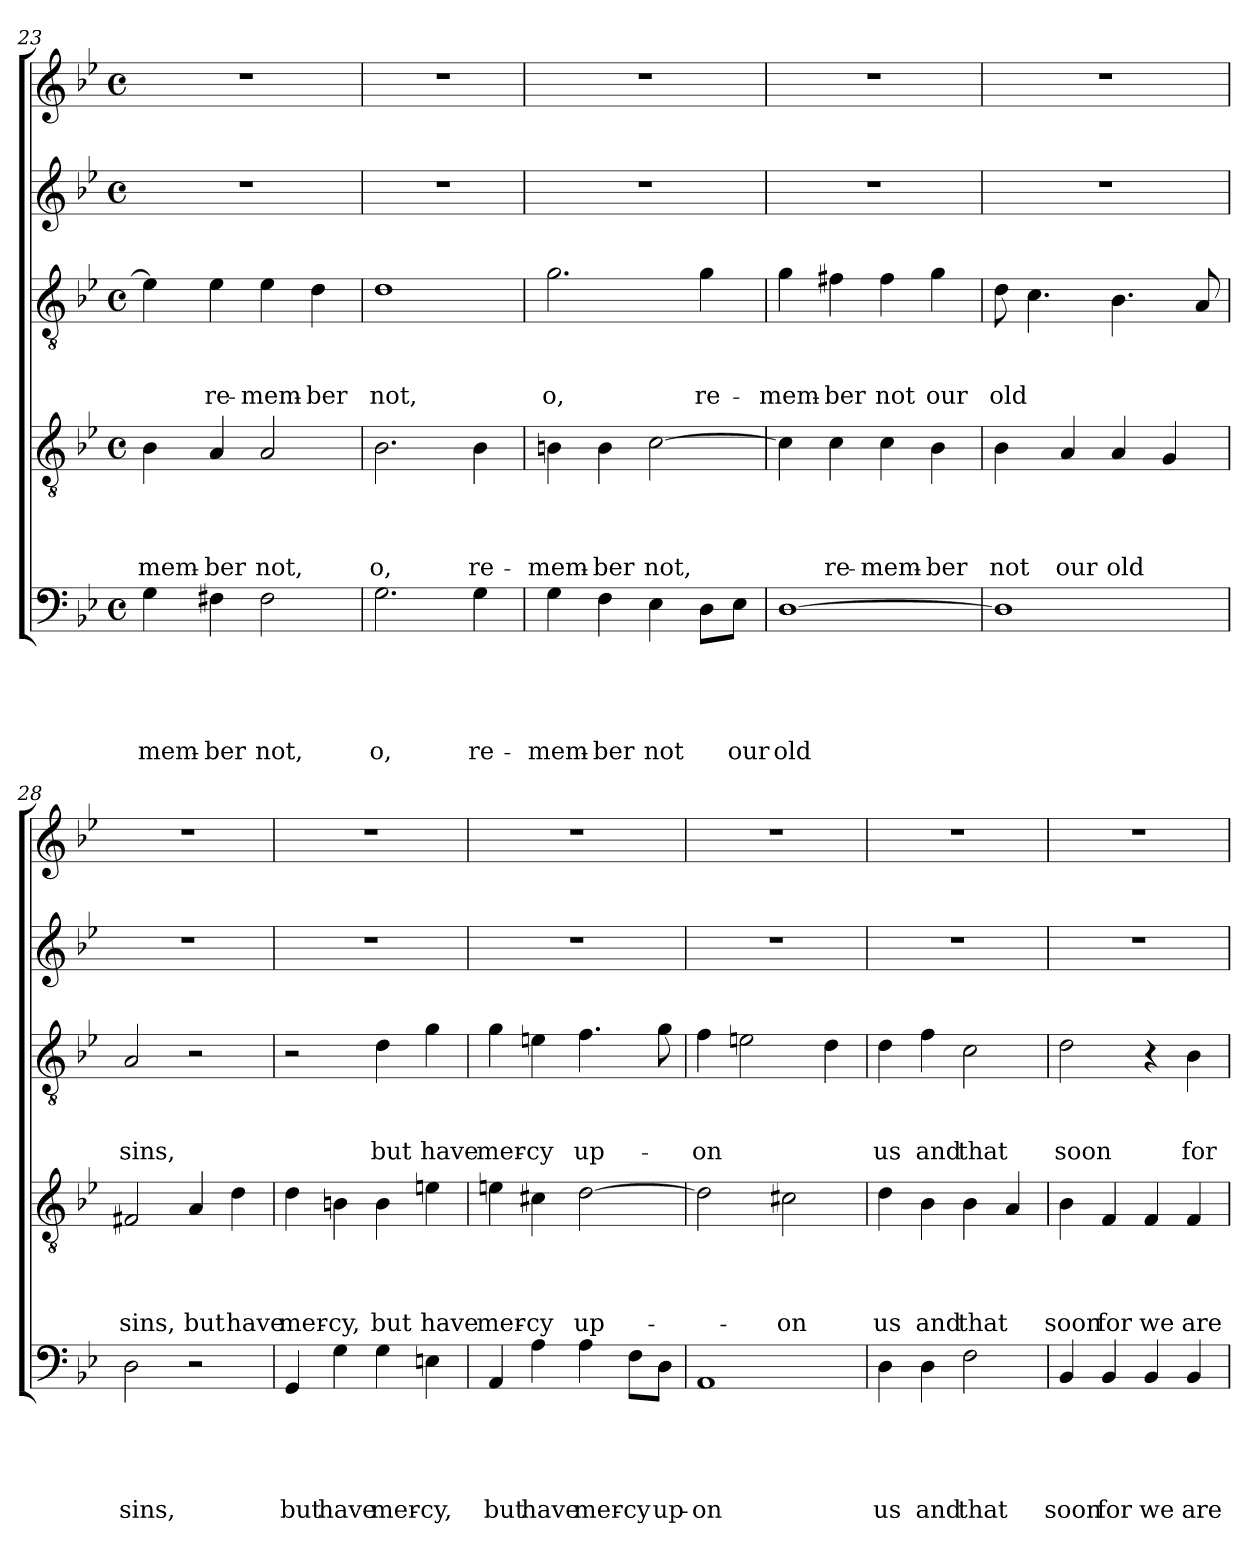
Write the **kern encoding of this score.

**kern	**text	**text	**text	**text	**text	**kern	**text	**text	**text	**text	**kern	**text	**text	**text	**kern	**kern
*part5	*part5	*part5	*part5	*part5	*part5	*part4	*part4	*part4	*part4	*part4	*part3	*part3	*part3	*part3	*part2	*part1
*staff5	*staff5	*staff5	*staff5	*staff5	*staff5	*staff4	*staff4	*staff4	*staff4	*staff4	*staff3	*staff3	*staff3	*staff3	*staff2	*staff1
*clefF4	*	*	*	*	*	*clefGv2	*	*	*	*	*clefGv2	*	*	*	*clefG2	*clefG2
*k[b-e-]	*	*	*	*	*	*k[b-e-]	*	*	*	*	*k[b-e-]	*	*	*	*k[b-e-]	*k[b-e-]
*B-:	*	*	*	*	*	*B-:	*	*	*	*	*B-:	*	*	*	*B-:	*B-:
*M4/4	*	*	*	*	*	*M4/4	*	*	*	*	*M4/4	*	*	*	*M4/4	*M4/4
*met(c)	*	*	*	*	*	*met(c)	*	*	*	*	*met(c)	*	*	*	*met(c)	*met(c)
=23	=23	=23	=23	=23	=23	=23	=23	=23	=23	=23	=23	=23	=23	=23	=23	=23
!	!	!	!	!	!LO:LY:b	!	!	!	!	!LO:LY:b	!	!	!	!	!	!
4G\	.	.	.	.	-mem-	4B-\	.	.	.	-mem-	4e-\]	.	.	.	1r	1r
!	!	!	!	!	!LO:LY:b	!	!	!	!	!LO:LY:b	!	!	!	!LO:LY:b	!	!
4F#X\	.	.	.	.	-ber	4A/	.	.	.	-ber	4e-\	.	.	re-	.	.
!	!	!	!	!	!LO:LY:b	!	!	!	!	!LO:LY:b	!	!	!	!LO:LY:b	!	!
2F#\	.	.	.	.	not,	2A/	.	.	.	not,	4e-\	.	.	-mem-	.	.
!	!	!	!	!	!	!	!	!	!	!	!	!	!	!LO:LY:b	!	!
.	.	.	.	.	.	.	.	.	.	.	4d\	.	.	-ber	.	.
=24	=24	=24	=24	=24	=24	=24	=24	=24	=24	=24	=24	=24	=24	=24	=24	=24
!	!	!	!	!	!LO:LY:b	!	!	!	!	!LO:LY:b	!	!	!	!LO:LY:b	!	!
2.G\	.	.	.	.	o,	2.B-\	.	.	.	o,	1d	.	.	not,	1r	1r
!	!	!	!	!	!LO:LY:b	!	!	!	!	!LO:LY:b	!	!	!	!	!	!
4G\	.	.	.	.	re-	4B-\	.	.	.	re-	.	.	.	.	.	.
!!LO:LB:g=z
=25	=25	=25	=25	=25	=25	=25	=25	=25	=25	=25	=25	=25	=25	=25	=25	=25
!	!	!	!	!	!LO:LY:b	!	!	!	!	!LO:LY:b	!	!	!	!LO:LY:b	!	!
4G\	.	.	.	.	-mem-	4Bn\	.	.	.	-mem-	2.g\	.	.	o,	1r	1r
!	!	!	!	!	!LO:LY:b	!	!	!	!	!LO:LY:b	!	!	!	!	!	!
4F\	.	.	.	.	-ber	4B\	.	.	.	-ber	.	.	.	.	.	.
!	!	!	!	!	!LO:LY:b	!	!	!	!	!LO:LY:b	!	!	!	!	!	!
4E-\	.	.	.	.	not	[2c\	.	.	.	not,	.	.	.	.	.	.
!	!	!	!	!	!	!	!	!	!	!	!	!	!	!LO:LY:b	!	!
8D\L	.	.	.	.	.	.	.	.	.	.	4g\	.	.	re-	.	.
!	!	!	!	!	!LO:LY:b	!	!	!	!	!	!	!	!	!	!	!
8E-\J	.	.	.	.	our	.	.	.	.	.	.	.	.	.	.	.
=26	=26	=26	=26	=26	=26	=26	=26	=26	=26	=26	=26	=26	=26	=26	=26	=26
!	!	!	!	!	!LO:LY:b	!	!	!	!	!	!	!	!	!LO:LY:b	!	!
[1D	.	.	.	.	old	4c\]	.	.	.	.	4g\	.	.	-mem-	1r	1r
!	!	!	!	!	!	!	!	!	!	!LO:LY:b	!	!	!	!LO:LY:b	!	!
.	.	.	.	.	.	4c\	.	.	.	re-	4f#X\	.	.	-ber	.	.
!	!	!	!	!	!	!	!	!	!	!LO:LY:b	!	!	!	!LO:LY:b	!	!
.	.	.	.	.	.	4c\	.	.	.	-mem-	4f#\	.	.	not	.	.
!	!	!	!	!	!	!	!	!	!	!LO:LY:b	!	!	!	!LO:LY:b	!	!
.	.	.	.	.	.	4B-\	.	.	.	-ber	4g\	.	.	our	.	.
=27	=27	=27	=27	=27	=27	=27	=27	=27	=27	=27	=27	=27	=27	=27	=27	=27
!	!	!	!	!	!	!	!	!	!	!LO:LY:b	!	!	!	!LO:LY:b	!	!
1D]	.	.	.	.	.	4B-\	.	.	.	not	8d\	.	.	old	1r	1r
.	.	.	.	.	.	.	.	.	.	.	4.c\	.	.	.	.	.
!	!	!	!	!	!	!	!	!	!	!LO:LY:b	!	!	!	!	!	!
.	.	.	.	.	.	4A/	.	.	.	our	.	.	.	.	.	.
!	!	!	!	!	!	!	!	!	!	!LO:LY:b	!	!	!	!	!	!
.	.	.	.	.	.	4A/	.	.	.	old	4.B-\	.	.	.	.	.
.	.	.	.	.	.	4G/	.	.	.	.	.	.	.	.	.	.
.	.	.	.	.	.	.	.	.	.	.	8A/	.	.	.	.	.
=28	=28	=28	=28	=28	=28	=28	=28	=28	=28	=28	=28	=28	=28	=28	=28	=28
!	!	!	!	!	!LO:LY:b	!	!	!	!	!LO:LY:b	!	!	!	!LO:LY:b	!	!
2D\	.	.	.	.	sins,	2F#X/	.	.	.	sins,	2A/	.	.	sins,	1r	1r
!	!	!	!	!	!	!	!	!	!	!LO:LY:b	!	!	!	!	!	!
2r	.	.	.	.	.	4A/	.	.	.	but	2r	.	.	.	.	.
!	!	!	!	!	!	!	!	!	!	!LO:LY:b	!	!	!	!	!	!
.	.	.	.	.	.	4d\	.	.	.	have	.	.	.	.	.	.
=29	=29	=29	=29	=29	=29	=29	=29	=29	=29	=29	=29	=29	=29	=29	=29	=29
!	!	!	!	!	!LO:LY:b	!	!	!	!	!LO:LY:b	!	!	!	!	!	!
4GG/	.	.	.	.	but	4d\	.	.	.	mer-	2r	.	.	.	1r	1r
!	!	!	!	!	!LO:LY:b	!	!	!	!	!LO:LY:b	!	!	!	!	!	!
4G\	.	.	.	.	have	4Bn\	.	.	.	-cy,	.	.	.	.	.	.
!	!	!	!	!	!LO:LY:b	!	!	!	!	!LO:LY:b	!	!	!	!LO:LY:b	!	!
4G\	.	.	.	.	mer-	4B\	.	.	.	but	4d\	.	.	but	.	.
!	!	!	!	!	!LO:LY:b	!	!	!	!	!LO:LY:b	!	!	!	!LO:LY:b	!	!
4En\	.	.	.	.	-cy,	4en\	.	.	.	have	4g\	.	.	have	.	.
=30	=30	=30	=30	=30	=30	=30	=30	=30	=30	=30	=30	=30	=30	=30	=30	=30
!	!	!	!	!	!LO:LY:b	!	!	!	!	!LO:LY:b	!	!	!	!LO:LY:b	!	!
4AA/	.	.	.	.	but	4en\	.	.	.	mer-	4g\	.	.	mer-	1r	1r
!	!	!	!	!	!LO:LY:b	!	!	!	!	!LO:LY:b	!	!	!	!LO:LY:b	!	!
4A\	.	.	.	.	have	4c#X\	.	.	.	-cy	4en\	.	.	-cy	.	.
!	!	!	!	!	!LO:LY:b	!	!	!	!	!LO:LY:b	!	!	!	!LO:LY:b	!	!
4A\	.	.	.	.	mer-	[2d\	.	.	.	up-	4.f\	.	.	up-	.	.
!	!	!	!	!	!LO:LY:b	!	!	!	!	!	!	!	!	!	!	!
8F\L	.	.	.	.	-cy	.	.	.	.	.	.	.	.	.	.	.
!	!	!	!	!	!LO:LY:b	!	!	!	!	!	!	!	!	!	!	!
8D\J	.	.	.	.	up-	.	.	.	.	.	8g\	.	.	.	.	.
!!LO:LB:g=z
=31	=31	=31	=31	=31	=31	=31	=31	=31	=31	=31	=31	=31	=31	=31	=31	=31
!	!	!	!	!	!LO:LY:b	!	!	!	!	!	!	!	!	!LO:LY:b	!	!
1AA	.	.	.	.	-on	2d\]	.	.	.	.	4f\	.	.	-on	1r	1r
.	.	.	.	.	.	.	.	.	.	.	2en\	.	.	.	.	.
!	!	!	!	!	!	!	!	!	!	!LO:LY:b	!	!	!	!	!	!
.	.	.	.	.	.	2c#X\	.	.	.	-on	.	.	.	.	.	.
.	.	.	.	.	.	.	.	.	.	.	4d\	.	.	.	.	.
=32	=32	=32	=32	=32	=32	=32	=32	=32	=32	=32	=32	=32	=32	=32	=32	=32
!	!	!	!	!	!LO:LY:b	!	!	!	!	!LO:LY:b	!	!	!	!LO:LY:b	!	!
4D\	.	.	.	.	us	4d\	.	.	.	us	4d\	.	.	us	1r	1r
!	!	!	!	!	!LO:LY:b	!	!	!	!	!LO:LY:b	!	!	!	!LO:LY:b	!	!
4D\	.	.	.	.	and	4B-\	.	.	.	and	4f\	.	.	and	.	.
!	!	!	!	!	!LO:LY:b	!	!	!	!	!LO:LY:b	!	!	!	!LO:LY:b	!	!
2F\	.	.	.	.	that	4B-\	.	.	.	that	2c\	.	.	that	.	.
.	.	.	.	.	.	4A/	.	.	.	.	.	.	.	.	.	.
=33	=33	=33	=33	=33	=33	=33	=33	=33	=33	=33	=33	=33	=33	=33	=33	=33
!	!	!	!	!	!LO:LY:b	!	!	!	!	!LO:LY:b	!	!	!	!LO:LY:b	!	!
4BB-/	.	.	.	.	soon	4B-\	.	.	.	soon	2d\	.	.	soon	1r	1r
!	!	!	!	!	!LO:LY:b	!	!	!	!	!LO:LY:b	!	!	!	!	!	!
4BB-/	.	.	.	.	for	4F/	.	.	.	for	.	.	.	.	.	.
!	!	!	!	!	!LO:LY:b	!	!	!	!	!LO:LY:b	!	!	!	!	!	!
4BB-/	.	.	.	.	we	4F/	.	.	.	we	4r	.	.	.	.	.
!	!	!	!	!	!LO:LY:b	!	!	!	!	!LO:LY:b	!	!	!	!LO:LY:b	!	!
4BB-/	.	.	.	.	are	4F/	.	.	.	are	4B-\	.	.	for	.	.
=	=	=	=	=	=	=	=	=	=	=	=	=	=	=	=	=
*-	*-	*-	*-	*-	*-	*-	*-	*-	*-	*-	*-	*-	*-	*-	*-	*-
